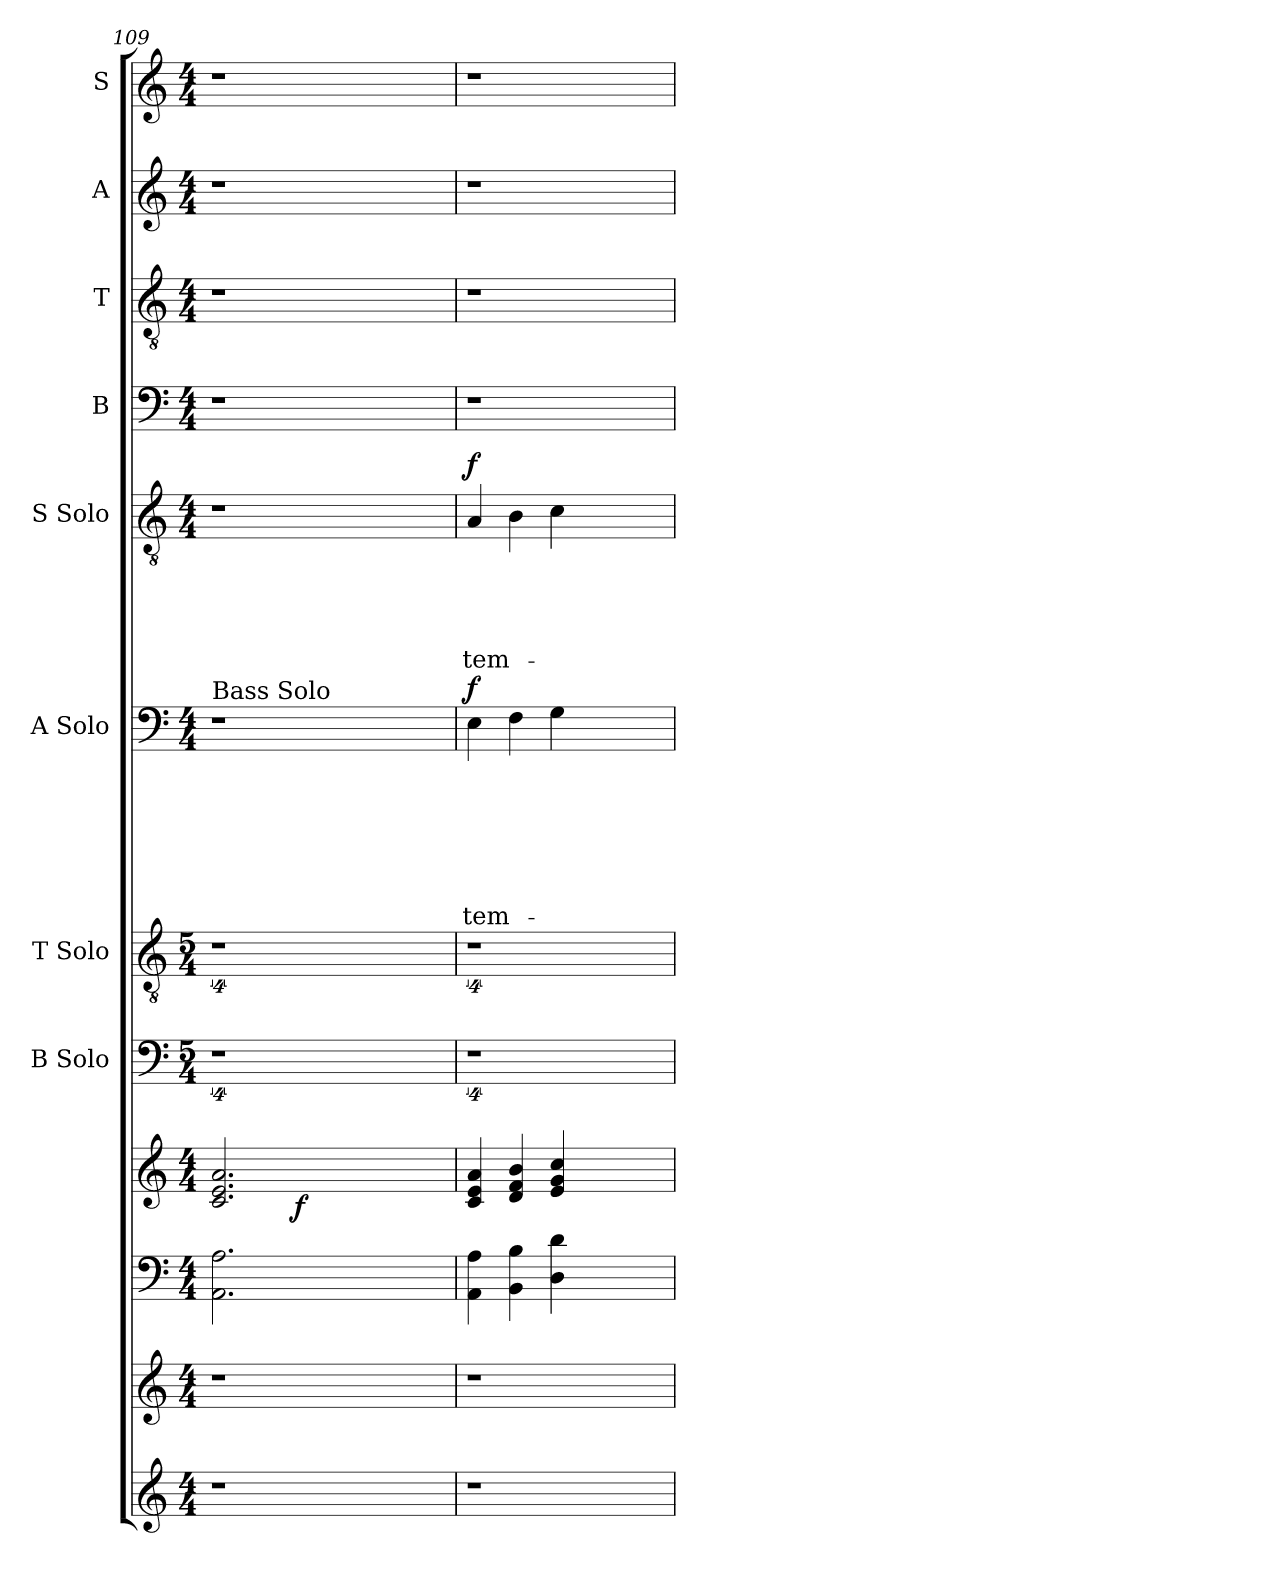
**kern	**kern	**kern	**kern	**dynam	**kern	**kern	**kern	**text	**text	**text	**text	**text	**text	**text	**dynam	**kern	**text	**text	**text	**text	**text	**dynam	**kern	**kern	**kern	**kern
*part12	*part11	*part10	*part9	*part9	*part8	*part7	*part6	*part6	*part6	*part6	*part6	*part6	*part6	*part6	*part6	*part5	*part5	*part5	*part5	*part5	*part5	*part5	*part4	*part3	*part2	*part1
*staff12	*staff11	*staff10	*staff9	*staff9	*staff8	*staff7	*staff6	*staff6	*staff6	*staff6	*staff6	*staff6	*staff6	*staff6	*staff6	*staff5	*staff5	*staff5	*staff5	*staff5	*staff5	*staff5	*staff4	*staff3	*staff2	*staff1
*	*	*	*	*	*I"B Solo	*I"T Solo	*I"A Solo	*	*	*	*	*	*	*	*	*I"S Solo	*	*	*	*	*	*	*I"B	*I"T	*I"A	*I"S
*clefG2	*clefG2	*clefF4	*clefG2	*	*clefF4	*clefGv2	*clefF4	*	*	*	*	*	*	*	*	*clefGv2	*	*	*	*	*	*	*clefF4	*clefGv2	*clefG2	*clefG2
*k[]	*k[]	*k[]	*k[]	*	*k[]	*k[]	*k[]	*	*	*	*	*	*	*	*	*k[]	*	*	*	*	*	*	*k[]	*k[]	*k[]	*k[]
*C:	*C:	*C:	*C:	*	*C:	*C:	*C:	*	*	*	*	*	*	*	*	*C:	*	*	*	*	*	*	*C:	*C:	*C:	*C:
*M4/4	*M4/4	*M4/4	*M4/4	*	*M5/4	*M5/4	*M4/4	*	*	*	*	*	*	*	*	*M4/4	*	*	*	*	*	*	*M4/4	*M4/4	*M4/4	*M4/4
=109	=109	=109	=109	=109	=109	=109	=109	=109	=109	=109	=109	=109	=109	=109	=109	=109	=109	=109	=109	=109	=109	=109	=109	=109	=109	=109
*	*	*	*^	*	*	*	*	*	*	*	*	*	*	*	*	*	*	*	*	*	*	*	*	*	*	*
!	!	!	!	!	!	!	!	!LO:TX:a:t=Bass Solo	!	!	!	!	!	!	!	!	!	!	!	!	!	!	!	!	!	!	!
1r	1r	2.AA\ 2.A\	2.c/ 2.e/ 2.a/	4ryy	.	4%5r	4%5r	1r	.	.	.	.	.	.	.	.	1r	.	.	.	.	.	.	1r	1r	1r	1r
.	.	.	.	8ryy	.	.	.	.	.	.	.	.	.	.	.	.	.	.	.	.	.	.	.	.	.	.	.
.	.	.	.	32.ryy	.	.	.	.	.	.	.	.	.	.	.	.	.	.	.	.	.	.	.	.	.	.	.
!	!	!	!	!	!LO:DY:b	!	!	!	!	!	!	!	!	!	!	!	!	!	!	!	!	!	!	!	!	!	!
.	.	.	.	2ryy	f	.	.	.	.	.	.	.	.	.	.	.	.	.	.	.	.	.	.	.	.	.	.
.	.	2ryy	2ryy	.	.	.	.	.	.	.	.	.	.	.	.	.	.	.	.	.	.	.	.	.	.	.	.
.	.	.	.	4ryy	.	.	.	.	.	.	.	.	.	.	.	.	.	.	.	.	.	.	.	.	.	.	.
4ryy	4ryy	.	.	.	.	.	.	4ryy	.	.	.	.	.	.	.	.	4ryy	.	.	.	.	.	.	4ryy	4ryy	4ryy	4ryy
.	.	.	.	16ryy	.	.	.	.	.	.	.	.	.	.	.	.	.	.	.	.	.	.	.	.	.	.	.
.	.	.	.	64ryy	.	.	.	.	.	.	.	.	.	.	.	.	.	.	.	.	.	.	.	.	.	.	.
=110	=110	=110	=110	=110	=110	=110	=110	=110	=110	=110	=110	=110	=110	=110	=110	=110	=110	=110	=110	=110	=110	=110	=110	=110	=110	=110	=110
!	!	!	!	!	!	!	!	!	!	!	!	!	!	!	!LO:LY:b	!LO:DY:a	!	!	!	!	!	!LO:LY:b	!LO:DY:a	!	!	!	!
*	*	*	*v	*v	*	*	*	*	*	*	*	*	*	*	*	*	*	*	*	*	*	*	*	*	*	*	*
1r	1r	4AA\ 4A\	4c/ 4e/ 4a/	.	4%5r	4%5r	4E\	.	.	.	.	.	.	tem-	f	4A/	.	.	.	.	tem-	f	1r	1r	1r	1r
.	.	4BB\ 4B\	4d/ 4f/ 4b/	.	.	.	4F\	.	.	.	.	.	.	.	.	4B\	.	.	.	.	.	.	.	.	.	.
.	.	4D\ 4d\	4e/ 4g/ 4cc/	.	.	.	4G\	.	.	.	.	.	.	.	.	4c\	.	.	.	.	.	.	.	.	.	.
.	.	2ryy	2ryy	.	.	.	2ryy	.	.	.	.	.	.	.	.	2ryy	.	.	.	.	.	.	.	.	.	.
4ryy	4ryy	.	.	.	.	.	.	.	.	.	.	.	.	.	.	.	.	.	.	.	.	.	4ryy	4ryy	4ryy	4ryy
=	=	=	=	=	=	=	=	=	=	=	=	=	=	=	=	=	=	=	=	=	=	=	=	=	=	=
*-	*-	*-	*-	*-	*-	*-	*-	*-	*-	*-	*-	*-	*-	*-	*-	*-	*-	*-	*-	*-	*-	*-	*-	*-	*-	*-
